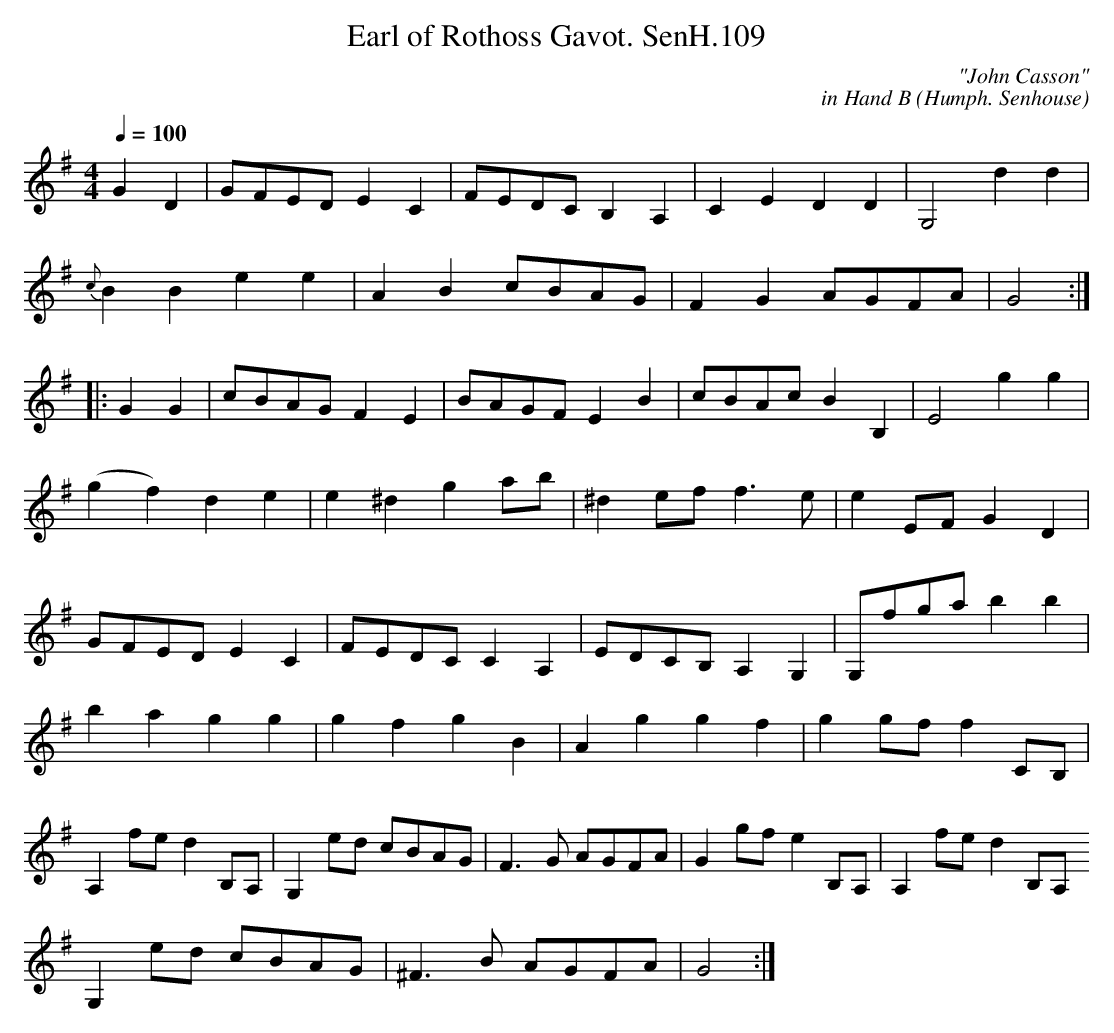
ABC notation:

X:1
T:Earl of Rothoss Gavot. SenH.109
C:"John Casson"
C:in Hand B (Humph. Senhouse)
Q:1/4=100
M:4/4
L:1/4
K:G
GD | G/F/E/D/ EC | F/E/D/C/ B,A, | CEDD | G,2 dd |
{c}BBee | ABc/B/A/G/ | FG A/G/F/A/ | G2 :|
|: GG |c/B/A/G/FE | B/A/G/F/EB | c/B/A/c/ BB, | E2gg |
(gf)de | e^dga/b/ | ^de/f/f>e | eE/F/GD |
G/F/E/D/ EC | F/E/D/C/ CA, | E/D/C/B,/ A,G, | G,/f/g/a/ bb |
bagg | gfgB | Aggf | gg/f/fC/B,/ |
A,f/e/dB,/A,/ | G,e/d/ c/B/A/G/ | F>G A/G/F/A/ | Gg/f/eB,/A,/ |A,f/e/d B,/A,/
G, e/d/ c/B/A/G/ | ^F>B A/G/F/A/ | G2 :|
